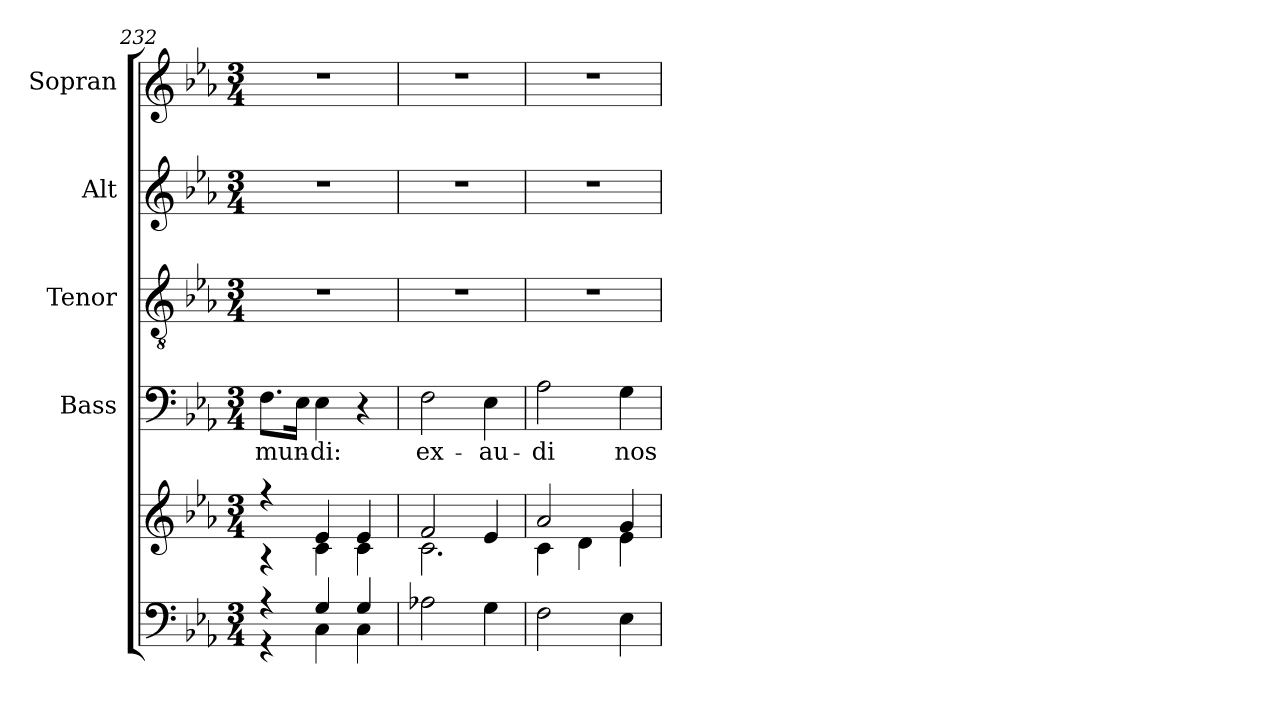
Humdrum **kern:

**kern	**kern	**kern	**text	**kern	**kern	**kern
*part5	*part5	*part4	*part4	*part3	*part2	*part1
*staff6	*staff5	*staff4	*staff4	*staff3	*staff2	*staff1
*	*	*I"Bass	*	*I"Tenor	*I"Alt	*I"Sopran
*	*	*I'B.	*	*I'T.	*I'A.	*I'S.
*clefF4	*clefG2	*clefF4	*	*clefGv2	*clefG2	*clefG2
*k[b-e-a-]	*k[b-e-a-]	*k[b-e-a-]	*	*k[b-e-a-]	*k[b-e-a-]	*k[b-e-a-]
*E-:	*E-:	*E-:	*	*E-:	*E-:	*E-:
*M3/4	*M3/4	*M3/4	*	*M3/4	*M3/4	*M3/4
=232	=232	=232	=232	=232	=232	=232
*^	*^	*	*	*	*	*
!	!	!	!	!	!LO:LY:b	!	!	!
4r	4r	4r	4r	8.F\L	mun-	2.r	2.r	2.r
.	.	.	.	16E-\Jk	.	.	.	.
!	!	!	!	!	!LO:LY:b	!	!	!
4G/	4C\	4e-/	4c\	4E-\	-di:	.	.	.
4G/	4C\	4e-/	4c\	4r	.	.	.	.
=233	=233	=233	=233	=233	=233	=233	=233	=233
!	!	!	!	!	!LO:LY:b	!	!	!
*v	*v	*	*	*	*	*	*	*
2A-X\	2f/	2.c\	2F\	ex-	2.r	2.r	2.r
!	!	!	!	!LO:LY:b	!	!	!
4G\	4e-/	.	4E-\	-au-	.	.	.
=234	=234	=234	=234	=234	=234	=234	=234
!	!	!	!	!LO:LY:b	!	!	!
2F\	2a-/	4c\	2A-\	-di	2.r	2.r	2.r
.	.	4d\	.	.	.	.	.
!	!	!	!	!LO:LY:b	!	!	!
4E-\	4g/	4e-\	4G\	nos	.	.	.
*	*v	*v	*	*	*	*	*
=	=	=	=	=	=	=
*-	*-	*-	*-	*-	*-	*-
